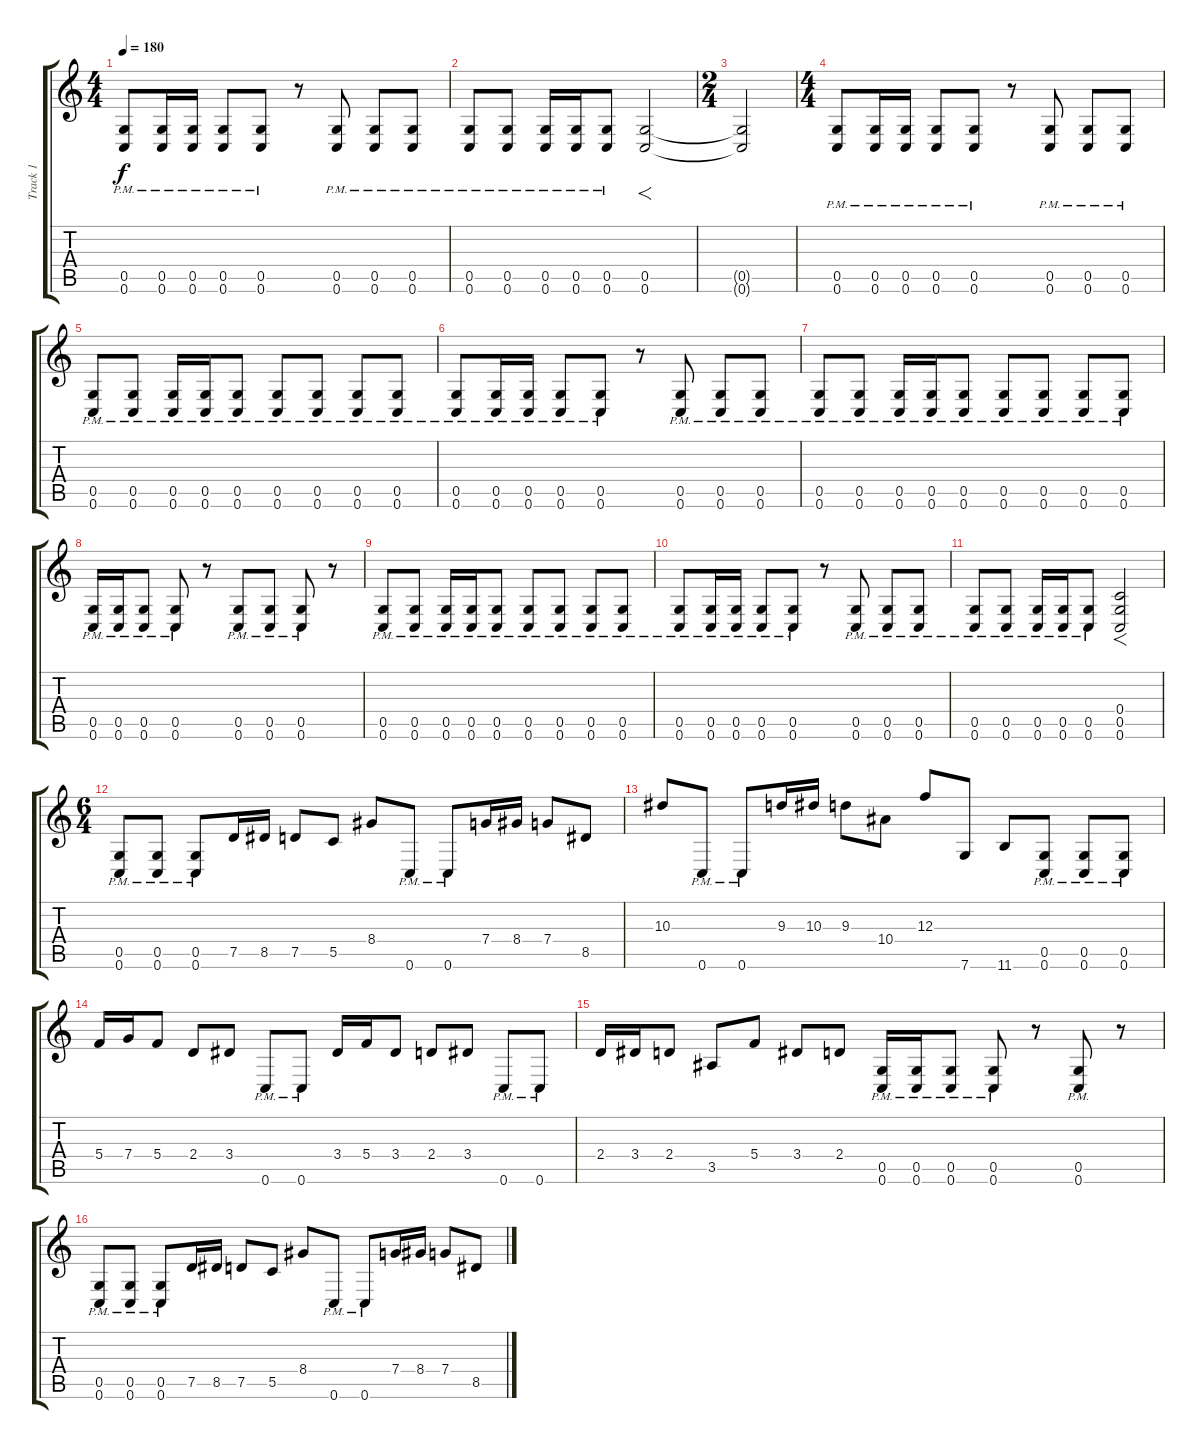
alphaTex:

\track ("Track 1" "Track 1") {instrument distortionguitar}
\staff {score tabs}
\tuning (D4 A3 F3 C3 G2 C2) {hide}
\ts (4 4)
\tempo 180
\clef g2
\ks c
(0.5{pm} 0.6{pm}).8{dy f} (0.5{pm} 0.6{pm}).16 (0.5{pm} 0.6{pm}).16 (0.5{pm} 0.6{pm}).8 (0.5{pm} 0.6{pm}).8 r.8 (0.5{pm} 0.6{pm}).8 (0.5{pm} 0.6{pm}).8 (0.5{pm} 0.6{pm}).8 |
(0.5{pm} 0.6{pm}).8 (0.5{pm} 0.6{pm}).8 (0.5{pm} 0.6{pm}).16 (0.5{pm} 0.6{pm}).16 (0.5{pm} 0.6{pm}).8 (0.5 0.6).2{f} |
\ts (2 4)
(0.5{t} 0.6{t}).2 |
\ts (4 4)
(0.5{pm} 0.6{pm}).8 (0.5{pm} 0.6{pm}).16 (0.5{pm} 0.6{pm}).16 (0.5{pm} 0.6{pm}).8 (0.5{pm} 0.6{pm}).8 r.8 (0.5{pm} 0.6{pm}).8 (0.5{pm} 0.6{pm}).8 (0.5{pm} 0.6{pm}).8 |
(0.5{pm} 0.6{pm}).8 (0.5{pm} 0.6{pm}).8 (0.5{pm} 0.6{pm}).16 (0.5{pm} 0.6{pm}).16 (0.5{pm} 0.6{pm}).8 (0.5{pm} 0.6{pm}).8 (0.5{pm} 0.6{pm}).8 (0.5{pm} 0.6{pm}).8 (0.5{pm} 0.6{pm}).8 |
(0.5{pm} 0.6{pm}).8 (0.5{pm} 0.6{pm}).16 (0.5{pm} 0.6{pm}).16 (0.5{pm} 0.6{pm}).8 (0.5{pm} 0.6{pm}).8 r.8 (0.5{pm} 0.6{pm}).8 (0.5{pm} 0.6{pm}).8 (0.5{pm} 0.6{pm}).8 |
(0.5{pm} 0.6{pm}).8 (0.5{pm} 0.6{pm}).8 (0.5{pm} 0.6{pm}).16 (0.5{pm} 0.6{pm}).16 (0.5{pm} 0.6{pm}).8 (0.5{pm} 0.6{pm}).8 (0.5{pm} 0.6{pm}).8 (0.5{pm} 0.6{pm}).8 (0.5{pm} 0.6{pm}).8 |
(0.5{pm} 0.6{pm}).16 (0.5{pm} 0.6{pm}).16 (0.5{pm} 0.6{pm}).8 (0.5{pm} 0.6{pm}).8 r.8 (0.5{pm} 0.6{pm}).8 (0.5{pm} 0.6{pm}).8 (0.5{pm} 0.6{pm}).8 r.8 |
(0.5{pm} 0.6{pm}).8 (0.5{pm} 0.6{pm}).8 (0.5{pm} 0.6{pm}).16 (0.5{pm} 0.6{pm}).16 (0.5{pm} 0.6{pm}).8 (0.5{pm} 0.6{pm}).8 (0.5{pm} 0.6{pm}).8 (0.5{pm} 0.6{pm}).8 (0.5{pm} 0.6{pm}).8 |
(0.5{pm} 0.6{pm}).8 (0.5{pm} 0.6{pm}).16 (0.5{pm} 0.6{pm}).16 (0.5{pm} 0.6{pm}).8 (0.5{pm} 0.6{pm}).8 r.8 (0.5{pm} 0.6{pm}).8 (0.5{pm} 0.6{pm}).8 (0.5{pm} 0.6{pm}).8 |
(0.5{pm} 0.6{pm}).8 (0.5{pm} 0.6{pm}).8 (0.5{pm} 0.6{pm}).16 (0.5{pm} 0.6{pm}).16 (0.5{pm} 0.6{pm}).8 (0.4 0.5 0.6).2{f} |
\ts (6 4)
(0.5{pm} 0.6{pm}).8 (0.5{pm} 0.6{pm}).8 (0.5{pm} 0.6{pm}).8 7.5.16 8.5.16 7.5.8 5.5.8 8.4.8 0.6{pm}.8 0.6{pm}.8 7.4.16 8.4.16 7.4.8 8.5.8 |
10.3.8 0.6{pm}.8 0.6{pm}.8 9.3.16 10.3.16 9.3.8 10.4.8 12.3.8 7.6.8 11.6.8 (0.5{pm} 0.6{pm}).8 (0.5{pm} 0.6{pm}).8 (0.5{pm} 0.6{pm}).8 |
5.4.16 7.4.16 5.4.8 2.4.8 3.4.8 0.6{pm}.8 0.6{pm}.8 3.4.16 5.4.16 3.4.8 2.4.8 3.4.8 0.6{pm}.8 0.6{pm}.8 |
2.4.16 3.4.16 2.4.8 3.5.8 5.4.8 3.4.8 2.4.8 (0.5{pm} 0.6{pm}).16 (0.5{pm} 0.6{pm}).16 (0.5{pm} 0.6{pm}).8 (0.5{pm} 0.6{pm}).8 r.8 (0.5{pm} 0.6{pm}).8 r.8 |
(0.5{pm} 0.6{pm}).8 (0.5{pm} 0.6{pm}).8 (0.5{pm} 0.6{pm}).8 7.5.16 8.5.16 7.5.8 5.5.8 8.4.8 0.6{pm}.8 0.6{pm}.8 7.4.16 8.4.16 7.4.8 8.5.8
